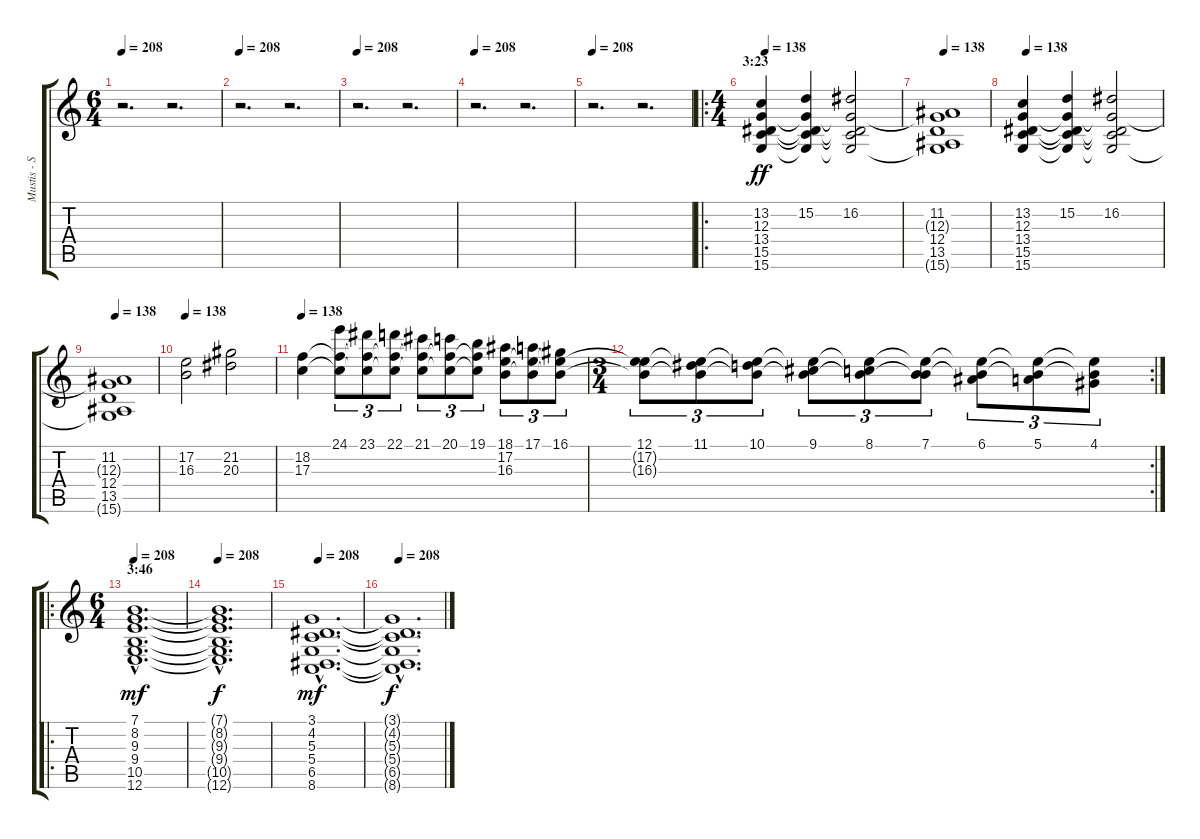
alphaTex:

\track ("Mustis - String Ensemble" "Mustis - S") {instrument stringensemble1}
\staff {score tabs}
\tuning (E4 B3 G3 D3 A2 E2) {hide}
\ts (6 4)
\tempo 208
\clef g2
\ks c
r.2{d dy ff} r.2{d} |
\tempo 208
r.2{d} r.2{d} |
\tempo 208
r.2{d} r.2{d} |
\tempo 208
r.2{d} r.2{d} |
\tempo 208
r.2{d} r.2{d} |
\ro
\ts (4 4)
\section ("" "3:23")
\tempo 138
(13.2 12.3 13.4 15.5 15.6).4 (15.2 12.3{t} 13.4{t} 15.5{t} 15.6{t}).4 (16.2 12.3{t} 13.4{t} 15.5{t} 15.6{t}).2 |
\tempo 138
(11.2 12.3{t} 12.4 13.5 15.6{t}).1 |
\tempo 138
(13.2 12.3 13.4 15.5 15.6).4 (15.2 12.3{t} 13.4{t} 15.5{t} 15.6{t}).4 (16.2 12.3{t} 13.4{t} 15.5{t} 15.6{t}).2 |
\tempo 138
(11.2 12.3{t} 12.4 13.5 15.6{t}).1 |
\tempo 138
(17.2 16.3).2 (21.2 20.3).2 |
\tempo 138
(18.2 17.3).4 (24.1 18.2{t} 17.3{t}).8{tu (3 2)} (23.1 18.2{t} 17.3{t}).8{tu (3 2)} (22.1 18.2{t} 17.3{t}).8{tu (3 2)} (21.1 18.2{t} 17.3{t}).8{tu (3 2)} (20.1 18.2{t} 17.3{t}).8{tu (3 2)} (19.1 18.2{t} 17.3{t}).8{tu (3 2)} (18.1 17.2 16.3).8{tu (3 2)} (17.1 17.2{t} 16.3{t}).8{tu (3 2)} (16.1 17.2{t} 16.3{t}).8{tu (3 2)} |
\rc 2
\ts (3 4)
(12.1 17.2{t} 16.3{t}).8{tu (3 2)} (11.1 17.2{t} 16.3{t}).8{tu (3 2)} (10.1 17.2{t} 16.3{t}).8{tu (3 2)} (9.1 17.2{t} 16.3{t}).8{tu (3 2)} (8.1 17.2{t} 16.3{t}).8{tu (3 2)} (7.1 17.2{t} 16.3{t}).8{tu (3 2)} (6.1 17.2{t} 16.3{t}).8{tu (3 2)} (5.1 17.2{t} 16.3{t}).8{tu (3 2)} (4.1 17.2{t} 16.3{t}).8{tu (3 2)} |
\ro
\ts (6 4)
\section ("" "3:46")
\tempo 208
(7.1{hac} 8.2{hac} 9.3{hac} 9.4{hac} 10.5{hac} 12.6{hac}).1{d dy mf} |
\tempo 208
(7.1{hac t} 8.2{hac t} 9.3{hac t} 9.4{hac t} 10.5{hac t} 12.6{hac t}).1{d dy f} |
\tempo 208
(3.1{hac} 4.2{hac} 5.3{hac} 5.4{hac} 6.5{hac} 8.6{hac}).1{d dy mf} |
\tempo 208
(3.1{hac t} 4.2{hac t} 5.3{hac t} 5.4{hac t} 6.5{hac t} 8.6{hac t}).1{d dy f}
